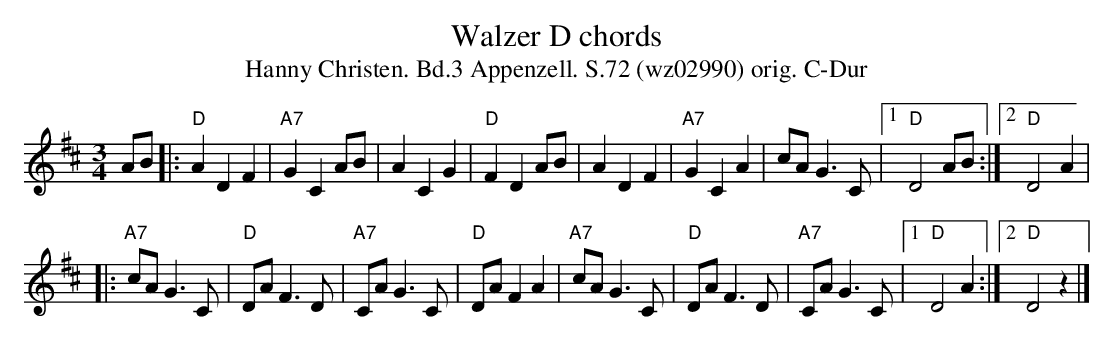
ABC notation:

X:1
T:Walzer D chords
T:Hanny Christen. Bd.3 Appenzell. S.72 (wz02990) orig. C-Dur
M:3/4
L:1/8
K:Dmaj%%MIDI gchordon
AB |: "D"A2 D2 F2 | "A7"G2 C2 AB | A2 C2 G2 | "D"F2 D2 AB | A2 D2 F2 | "A7"G2 C2 A2 | cA G3 C |1 "D"D4 AB :|2 "D"D4 A2 |
|: "A7"cA G3 C | "D"DA F3 D | "A7"CA G3 C | "D"DA F2 A2 | "A7"cA G3 C | "D"DA F3 D | "A7"CA G3 C |1 "D"D4 A2 :|2 "D"D4 z2 |]
